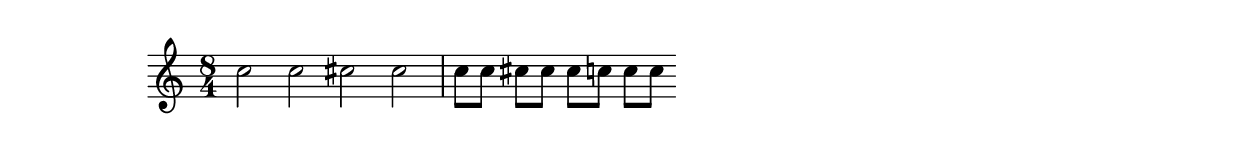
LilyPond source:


\version "2.2.0"

\header {
texidoc = "Accidentals sticking out to the left
of a note will take a little more space, but only if the spacing is tight." 
}

\score { \notes \relative c'' {
    \time 8/4
    c2 c2 cis2 cis2 |
    c8 c8 cis8 cis8 cis c c c]
}
\paper { raggedright = ##t}

}


